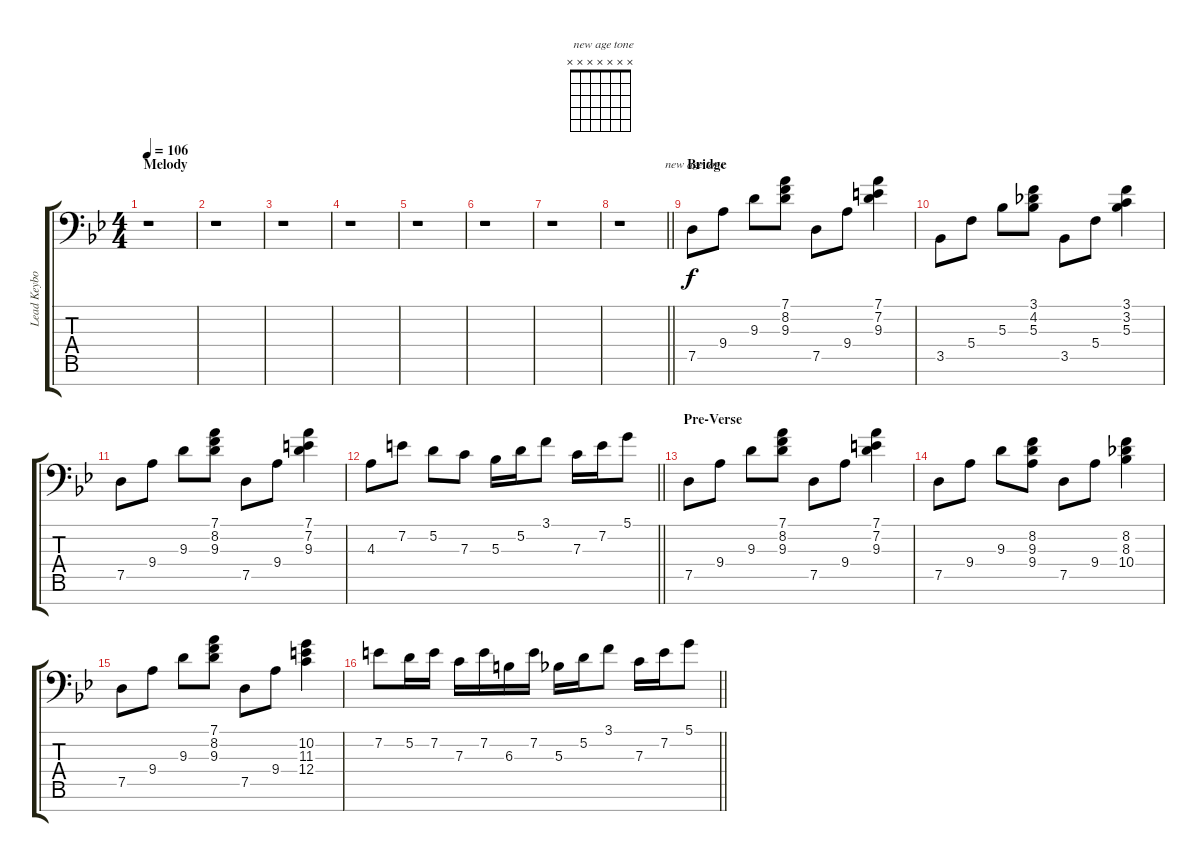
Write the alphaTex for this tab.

\track ("Lead Keyboard" "Lead Keybo") {instrument lead1square}
\staff {score tabs}
\tuning (D4 A3 F3 C3 G2 D2 A1) {hide}
\chord ("  new age tone" x x x x x x x) {firstfret 0}
\ts (4 4)
\section ("" "Melody")
\tempo 106
\clef f4
\ks bb
r.1{dy f} |
r.1 |
r.1 |
r.1 |
r.1 |
r.1 |
r.1 |
\barLineRight lightlight
r.1 |
\section ("" "Bridge")
7.5.8{ch "  new age tone" volume 9 instrument pad1newage} 9.4.8 9.3.8 (7.1 8.2 9.3).8 7.5.8 9.4.8 (7.1 7.2 9.3).4 |
3.5.8 5.4.8 5.3.8 (3.1 4.2 5.3).8 3.5.8 5.4.8 (3.1 3.2 5.3).4 |
7.5.8 9.4.8 9.3.8 (7.1 8.2 9.3).8 7.5.8 9.4.8 (7.1 7.2 9.3).4 |
\barLineRight lightlight
4.3.8 7.2.8 5.2.8 7.3.8 5.3.16 5.2.16 3.1.8 7.3.16 7.2.16 5.1.8 |
\section ("" "Pre-Verse")
7.5.8 9.4.8 9.3.8 (7.1 8.2 9.3).8 7.5.8 9.4.8 (7.1 7.2 9.3).4 |
7.5.8 9.4.8 9.3.8 (8.2 9.3 9.4).8 7.5.8 9.4.8 (8.2 8.3 10.4).4 |
7.5.8 9.4.8 9.3.8 (7.1 8.2 9.3).8 7.5.8 9.4.8 (10.2 11.3 12.4).4 |
\barLineRight lightlight
7.2.8 5.2.16 7.2.16 7.3.16 7.2.16 6.3.16 7.2.16 5.3.16 5.2.16 3.1.8 7.3.16 7.2.16 5.1.8
